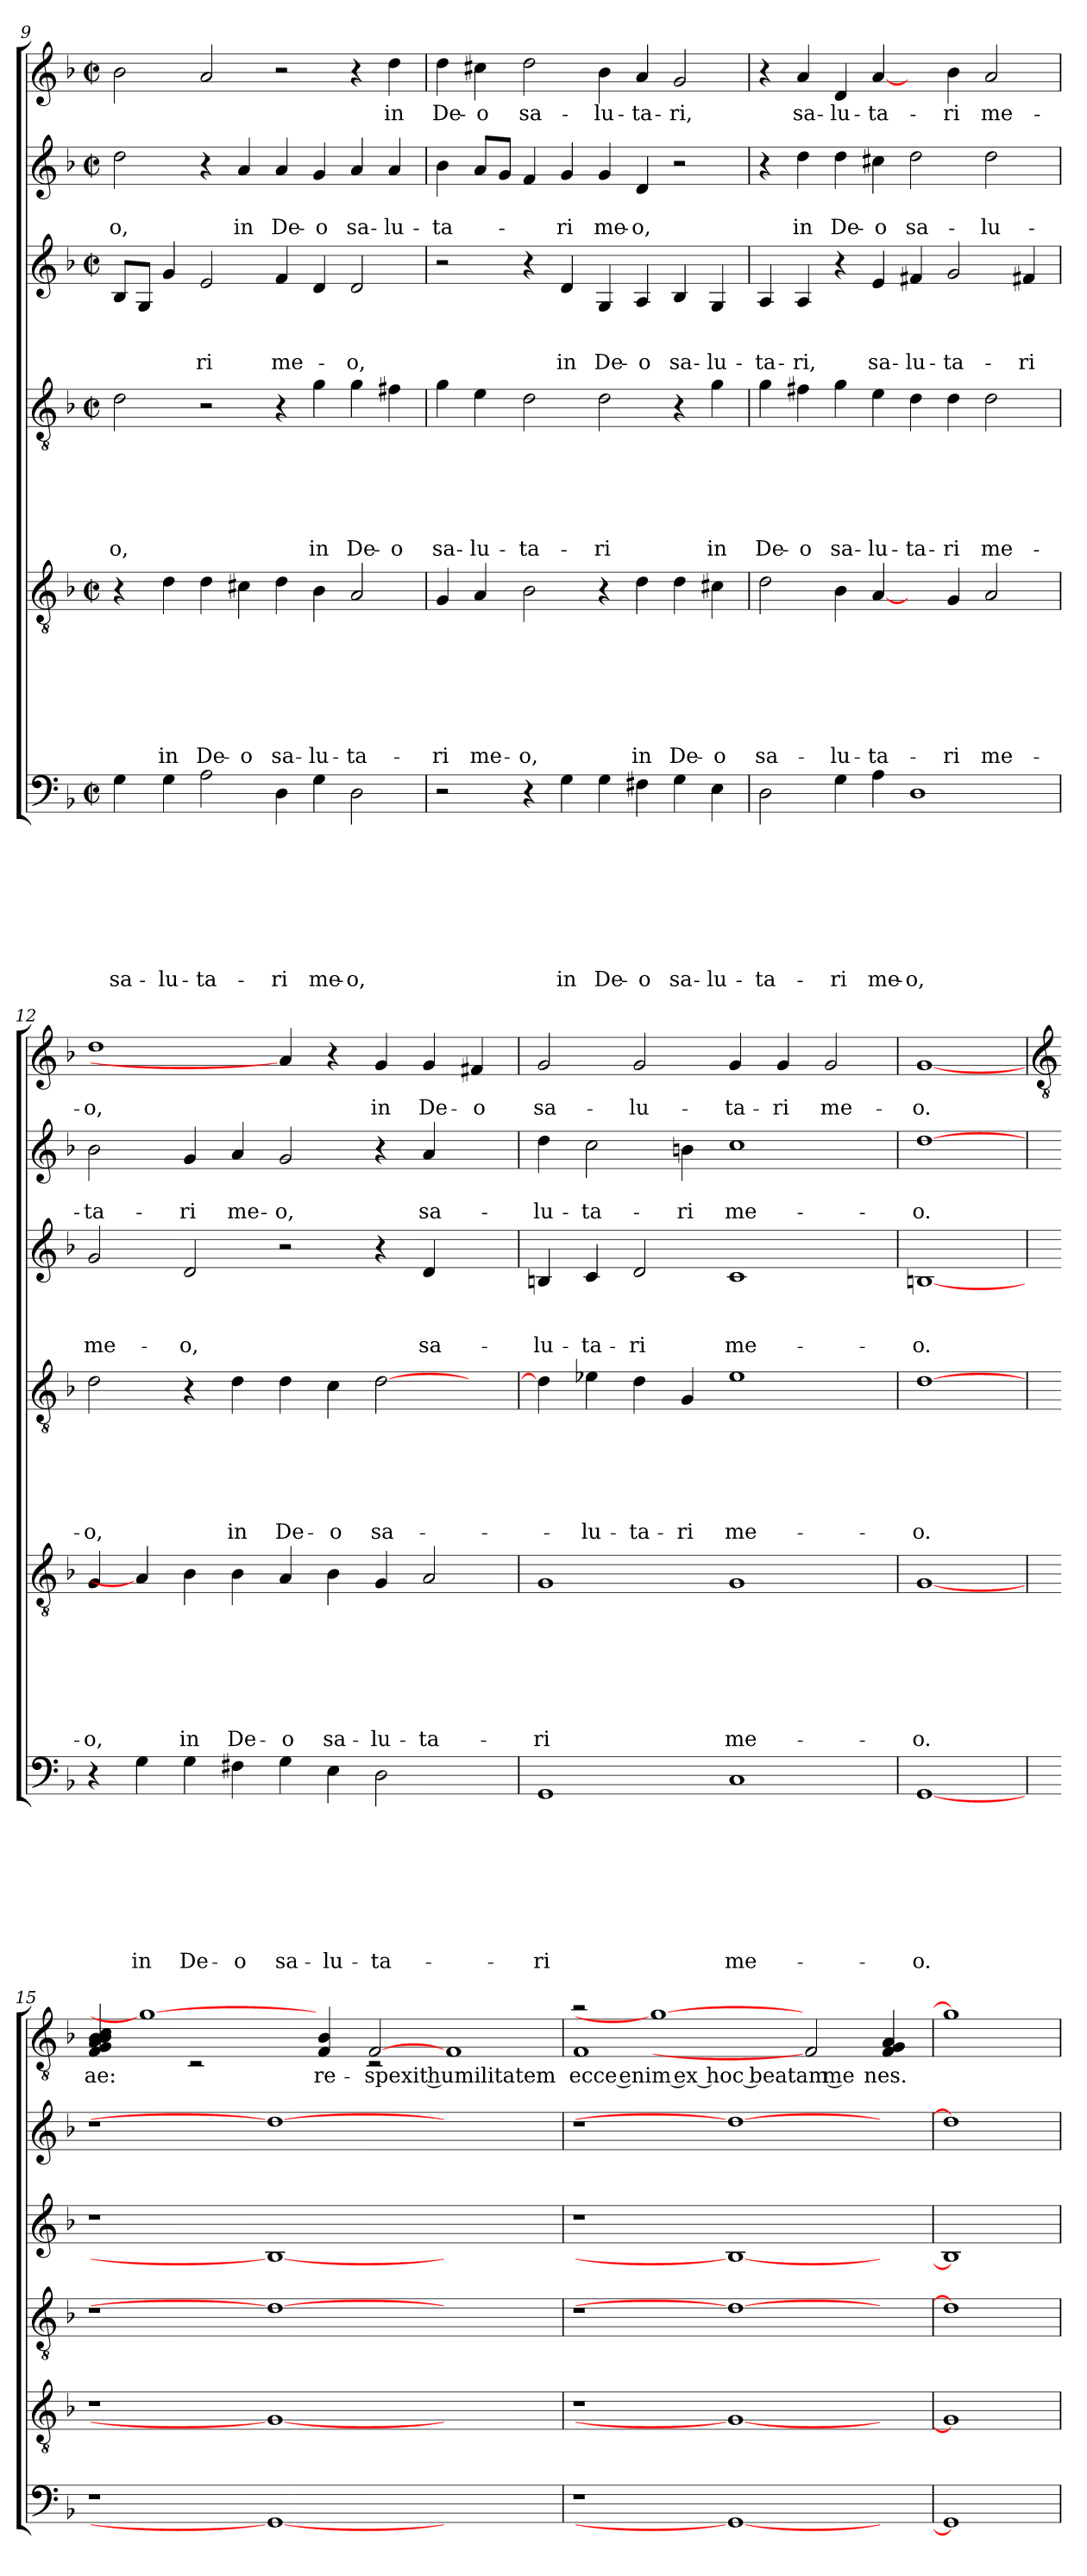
**kern	**text	**text	**text	**text	**text	**text	**text	**text	**kern	**text	**text	**text	**text	**text	**text	**text	**kern	**text	**text	**text	**text	**text	**text	**kern	**text	**text	**text	**kern	**text	**text	**kern	**text
*part6	*part6	*part6	*part6	*part6	*part6	*part6	*part6	*part6	*part5	*part5	*part5	*part5	*part5	*part5	*part5	*part5	*part4	*part4	*part4	*part4	*part4	*part4	*part4	*part3	*part3	*part3	*part3	*part2	*part2	*part2	*part1	*part1
*staff6	*staff6	*staff6	*staff6	*staff6	*staff6	*staff6	*staff6	*staff6	*staff5	*staff5	*staff5	*staff5	*staff5	*staff5	*staff5	*staff5	*staff4	*staff4	*staff4	*staff4	*staff4	*staff4	*staff4	*staff3	*staff3	*staff3	*staff3	*staff2	*staff2	*staff2	*staff1	*staff1
*clefF4	*	*	*	*	*	*	*	*	*clefGv2	*	*	*	*	*	*	*	*clefGv2	*	*	*	*	*	*	*clefG2	*	*	*	*clefG2	*	*	*clefG2	*
*k[b-]	*	*	*	*	*	*	*	*	*k[b-]	*	*	*	*	*	*	*	*k[b-]	*	*	*	*	*	*	*k[b-]	*	*	*	*k[b-]	*	*	*k[b-]	*
*F:	*	*	*	*	*	*	*	*	*F:	*	*	*	*	*	*	*	*F:	*	*	*	*	*	*	*F:	*	*	*	*F:	*	*	*F:	*
*M2/2	*	*	*	*	*	*	*	*	*M2/2	*	*	*	*	*	*	*	*M2/2	*	*	*	*	*	*	*M2/2	*	*	*	*M2/2	*	*	*M2/2	*
*met(c|)	*	*	*	*	*	*	*	*	*met(c|)	*	*	*	*	*	*	*	*met(c|)	*	*	*	*	*	*	*met(c|)	*	*	*	*met(c|)	*	*	*met(c|)	*
=9	=9	=9	=9	=9	=9	=9	=9	=9	=9	=9	=9	=9	=9	=9	=9	=9	=9	=9	=9	=9	=9	=9	=9	=9	=9	=9	=9	=9	=9	=9	=9	=9
!	!	!	!	!	!	!	!	!LO:LY:b	!	!	!	!	!	!	!	!	!	!	!	!	!	!	!LO:LY:b	!	!	!	!	!	!	!LO:LY:b	!	!
4G\	.	.	.	.	.	.	.	sa-	4r	.	.	.	.	.	.	.	2d\	.	.	.	.	.	-o,	8B-/L	.	.	.	2dd\	.	-o,	2b-\	.
.	.	.	.	.	.	.	.	.	.	.	.	.	.	.	.	.	.	.	.	.	.	.	.	8G/J	.	.	.	.	.	.	.	.
!	!	!	!	!	!	!	!	!LO:LY:b	!	!	!	!	!	!	!	!LO:LY:b	!	!	!	!	!	!	!	!	!	!	!	!	!	!	!	!
4G\	.	.	.	.	.	.	.	-lu-	4d\	.	.	.	.	.	.	in	.	.	.	.	.	.	.	4g/	.	.	.	.	.	.	.	.
!	!	!	!	!	!	!	!	!LO:LY:b	!	!	!	!	!	!	!	!LO:LY:b	!	!	!	!	!	!	!	!	!	!	!LO:LY:b	!	!	!	!	!
2A\	.	.	.	.	.	.	.	-ta-	4d\	.	.	.	.	.	.	De-	2r	.	.	.	.	.	.	2e/	.	.	-ri	4r	.	.	2a/	.
!	!	!	!	!	!	!	!	!	!	!	!	!	!	!	!	!LO:LY:b	!	!	!	!	!	!	!	!	!	!	!	!	!	!LO:LY:b	!	!
.	.	.	.	.	.	.	.	.	4c#X\	.	.	.	.	.	.	-o	.	.	.	.	.	.	.	.	.	.	.	4a/	.	in	.	.
!	!	!	!	!	!	!	!	!LO:LY:b	!	!	!	!	!	!	!	!LO:LY:b	!	!	!	!	!	!	!	!	!	!	!LO:LY:b	!	!	!LO:LY:b	!	!
4D\	.	.	.	.	.	.	.	-ri	4d\	.	.	.	.	.	.	sa-	4r	.	.	.	.	.	.	4f/	.	.	me-	4a/	.	De-	2r	.
!	!	!	!	!	!	!	!	!LO:LY:b	!	!	!	!	!	!	!	!LO:LY:b	!	!	!	!	!	!	!LO:LY:b	!	!	!	!	!	!	!LO:LY:b	!	!
4G\	.	.	.	.	.	.	.	me-	4B-\	.	.	.	.	.	.	-lu-	4g\	.	.	.	.	.	in	4d/	.	.	.	4g/	.	-o	.	.
!	!	!	!	!	!	!	!	!LO:LY:b	!	!	!	!	!	!	!	!LO:LY:b	!	!	!	!	!	!	!LO:LY:b	!	!	!	!LO:LY:b	!	!	!LO:LY:b	!	!
2D\	.	.	.	.	.	.	.	-o,	2A/	.	.	.	.	.	.	-ta-	4g\	.	.	.	.	.	De-	2d/	.	.	-o,	4a/	.	sa-	4r	.
!	!	!	!	!	!	!	!	!	!	!	!	!	!	!	!	!	!	!	!	!	!	!	!LO:LY:b	!	!	!	!	!	!	!LO:LY:b	!	!LO:LY:b
.	.	.	.	.	.	.	.	.	.	.	.	.	.	.	.	.	4f#X\	.	.	.	.	.	-o	.	.	.	.	4a/	.	-lu-	4dd\	in
=10	=10	=10	=10	=10	=10	=10	=10	=10	=10	=10	=10	=10	=10	=10	=10	=10	=10	=10	=10	=10	=10	=10	=10	=10	=10	=10	=10	=10	=10	=10	=10	=10
!	!	!	!	!	!	!	!	!	!	!	!	!	!	!	!	!LO:LY:b	!	!	!	!	!	!	!LO:LY:b	!	!	!	!	!	!	!LO:LY:b	!	!LO:LY:b
2r	.	.	.	.	.	.	.	.	4G/	.	.	.	.	.	.	-ri	4g\	.	.	.	.	.	sa-	2r	.	.	.	4b-\	.	-ta-	4dd\	De-
!	!	!	!	!	!	!	!	!	!	!	!	!	!	!	!	!LO:LY:b	!	!	!	!	!	!	!LO:LY:b	!	!	!	!	!	!	!	!	!LO:LY:b
.	.	.	.	.	.	.	.	.	4A/	.	.	.	.	.	.	me-	4e\	.	.	.	.	.	-lu-	.	.	.	.	8a/L	.	.	4cc#X\	-o
.	.	.	.	.	.	.	.	.	.	.	.	.	.	.	.	.	.	.	.	.	.	.	.	.	.	.	.	8g/J	.	.	.	.
!	!	!	!	!	!	!	!	!	!	!	!	!	!	!	!	!LO:LY:b	!	!	!	!	!	!	!LO:LY:b	!	!	!	!	!	!	!	!	!LO:LY:b
4r	.	.	.	.	.	.	.	.	2B-\	.	.	.	.	.	.	-o,	2d\	.	.	.	.	.	-ta-	4r	.	.	.	4f/	.	.	2dd\	sa-
!	!	!	!	!	!	!	!	!LO:LY:b	!	!	!	!	!	!	!	!	!	!	!	!	!	!	!	!	!	!	!LO:LY:b	!	!	!LO:LY:b	!	!
4G\	.	.	.	.	.	.	.	in	.	.	.	.	.	.	.	.	.	.	.	.	.	.	.	4d/	.	.	in	4g/	.	-ri	.	.
!	!	!	!	!	!	!	!	!LO:LY:b	!	!	!	!	!	!	!	!	!	!	!	!	!	!	!LO:LY:b	!	!	!	!LO:LY:b	!	!	!LO:LY:b	!	!LO:LY:b
4G\	.	.	.	.	.	.	.	De-	4r	.	.	.	.	.	.	.	2d\	.	.	.	.	.	-ri	4G/	.	.	De-	4g/	.	me-	4b-\	-lu-
!	!	!	!	!	!	!	!	!LO:LY:b	!	!	!	!	!	!	!	!LO:LY:b	!	!	!	!	!	!	!	!	!	!	!LO:LY:b	!	!	!LO:LY:b	!	!LO:LY:b
4F#X\	.	.	.	.	.	.	.	-o	4d\	.	.	.	.	.	.	in	.	.	.	.	.	.	.	4A/	.	.	-o	4d/	.	-o,	4a/	-ta-
!	!	!	!	!	!	!	!	!LO:LY:b	!	!	!	!	!	!	!	!LO:LY:b	!	!	!	!	!	!	!	!	!	!	!LO:LY:b	!	!	!	!	!LO:LY:b
4G\	.	.	.	.	.	.	.	sa-	4d\	.	.	.	.	.	.	De-	4r	.	.	.	.	.	.	4B-/	.	.	sa-	2r	.	.	2g/	-ri,
!	!	!	!	!	!	!	!	!LO:LY:b	!	!	!	!	!	!	!	!LO:LY:b	!	!	!	!	!	!	!LO:LY:b	!	!	!	!LO:LY:b	!	!	!	!	!
4E\	.	.	.	.	.	.	.	-lu-	4c#X\	.	.	.	.	.	.	-o	4g\	.	.	.	.	.	in	4G/	.	.	-lu-	.	.	.	.	.
!!LO:LB:g=z
=11	=11	=11	=11	=11	=11	=11	=11	=11	=11	=11	=11	=11	=11	=11	=11	=11	=11	=11	=11	=11	=11	=11	=11	=11	=11	=11	=11	=11	=11	=11	=11	=11
!	!	!	!	!	!	!	!	!LO:LY:b	!	!	!	!	!	!	!	!LO:LY:b	!	!	!	!	!	!	!LO:LY:b	!	!	!	!LO:LY:b	!	!	!	!	!
2D\	.	.	.	.	.	.	.	-ta-	2d\	.	.	.	.	.	.	sa-	4g\	.	.	.	.	.	De-	4A/	.	.	-ta-	4r	.	.	4r	.
!	!	!	!	!	!	!	!	!	!	!	!	!	!	!	!	!	!	!	!	!	!	!	!LO:LY:b	!	!	!	!LO:LY:b	!	!	!LO:LY:b	!	!LO:LY:b
.	.	.	.	.	.	.	.	.	.	.	.	.	.	.	.	.	4f#X\	.	.	.	.	.	-o	4A/	.	.	-ri,	4dd\	.	in	4a/	sa-
!	!	!	!	!	!	!	!	!LO:LY:b	!	!	!	!	!	!	!	!LO:LY:b	!	!	!	!	!	!	!LO:LY:b	!	!	!	!	!	!	!LO:LY:b	!	!LO:LY:b
4G\	.	.	.	.	.	.	.	-ri	4B-\	.	.	.	.	.	.	-lu-	4g\	.	.	.	.	.	sa-	4r	.	.	.	4dd\	.	De-	4d/	-lu-
!	!	!	!	!	!	!	!	!LO:LY:b	!	!	!	!	!	!	!	!LO:LY:b	!	!	!	!	!	!	!LO:LY:b	!	!	!	!LO:LY:b	!	!	!LO:LY:b	!	!LO:LY:b
4A\	.	.	.	.	.	.	.	me-	[4A/	.	.	.	.	.	.	-ta-	4e\	.	.	.	.	.	-lu-	4e/	.	.	sa-	4cc#X\	.	-o	[4a/	-ta-
!	!	!	!	!	!	!	!	!LO:LY:b	!	!	!	!	!	!	!	!	!	!	!	!	!	!	!LO:LY:b	!	!	!	!LO:LY:b	!	!	!LO:LY:b	!	!
1D	.	.	.	.	.	.	.	-o,	4ryy	.	.	.	.	.	.	.	4d\	.	.	.	.	.	-ta-	4f#X/	.	.	-lu-	2dd\	.	sa-	4ryy	.
!	!	!	!	!	!	!	!	!	!	!	!	!	!	!	!	!LO:LY:b	!	!	!	!	!	!	!LO:LY:b	!	!	!	!LO:LY:b	!	!	!	!	!LO:LY:b
.	.	.	.	.	.	.	.	.	4G/	.	.	.	.	.	.	-ri	4d\	.	.	.	.	.	-ri	2g/	.	.	-ta-	.	.	.	4b-\	-ri
!	!	!	!	!	!	!	!	!	!	!	!	!	!	!	!	!LO:LY:b	!	!	!	!	!	!	!LO:LY:b	!	!	!	!	!	!	!LO:LY:b	!	!LO:LY:b
.	.	.	.	.	.	.	.	.	2A/	.	.	.	.	.	.	me-	2d\	.	.	.	.	.	me-	.	.	.	.	2dd\	.	-lu-	2a/	me-
!	!	!	!	!	!	!	!	!	!	!	!	!	!	!	!	!	!	!	!	!	!	!	!	!	!	!	!LO:LY:b	!	!	!	!	!
.	.	.	.	.	.	.	.	.	.	.	.	.	.	.	.	.	.	.	.	.	.	.	.	4f#X/	.	.	-ri	.	.	.	.	.
=12	=12	=12	=12	=12	=12	=12	=12	=12	=12	=12	=12	=12	=12	=12	=12	=12	=12	=12	=12	=12	=12	=12	=12	=12	=12	=12	=12	=12	=12	=12	=12	=12
!	!	!	!	!	!	!	!	!	!	!	!	!	!	!	!	!LO:LY:b	!	!	!	!	!	!	!LO:LY:b	!	!	!	!LO:LY:b	!	!	!LO:LY:b	!	!LO:LY:b
4r	.	.	.	.	.	.	.	.	4G/	.	.	.	.	.	.	-o,	2d\	.	.	.	.	.	-o,	2g/	.	.	me-	2b-\	.	-ta-	1dd	-o,
!	!	!	!	!	!	!	!	!LO:LY:b	!	!	!	!	!	!	!	!	!	!	!	!	!	!	!	!	!	!	!	!	!	!	!	!
4G\	.	.	.	.	.	.	.	in	4A/]	.	.	.	.	.	.	.	.	.	.	.	.	.	.	.	.	.	.	.	.	.	.	.
!	!	!	!	!	!	!	!	!LO:LY:b	!	!	!	!	!	!	!	!LO:LY:b	!	!	!	!	!	!	!	!	!	!	!LO:LY:b	!	!	!LO:LY:b	!	!
4G\	.	.	.	.	.	.	.	De-	4B-\	.	.	.	.	.	.	in	4r	.	.	.	.	.	.	2d/	.	.	-o,	4g/	.	-ri	.	.
!	!	!	!	!	!	!	!	!LO:LY:b	!	!	!	!	!	!	!	!LO:LY:b	!	!	!	!	!	!	!LO:LY:b	!	!	!	!	!	!	!LO:LY:b	!	!
4F#X\	.	.	.	.	.	.	.	-o	4B-\	.	.	.	.	.	.	De-	4d\	.	.	.	.	.	in	.	.	.	.	4a/	.	me-	.	.
!	!	!	!	!	!	!	!	!LO:LY:b	!	!	!	!	!	!	!	!LO:LY:b	!	!	!	!	!	!	!LO:LY:b	!	!	!	!	!	!	!LO:LY:b	!	!
4G\	.	.	.	.	.	.	.	sa-	4A/	.	.	.	.	.	.	-o	4d\	.	.	.	.	.	De-	2r	.	.	.	2g/	.	-o,	4a/]	.
!	!	!	!	!	!	!	!	!LO:LY:b	!	!	!	!	!	!	!	!LO:LY:b	!	!	!	!	!	!	!LO:LY:b	!	!	!	!	!	!	!	!	!
4E\	.	.	.	.	.	.	.	-lu-	4B-\	.	.	.	.	.	.	sa-	4c\	.	.	.	.	.	-o	.	.	.	.	.	.	.	4r	.
!	!	!	!	!	!	!	!	!LO:LY:b	!	!	!	!	!	!	!	!LO:LY:b	!	!	!	!	!	!	!LO:LY:b	!	!	!	!	!	!	!	!	!LO:LY:b
2D\	.	.	.	.	.	.	.	-ta-	4G/	.	.	.	.	.	.	-lu-	[>2d\	.	.	.	.	.	sa-	4r	.	.	.	4r	.	.	4g/	in
!	!	!	!	!	!	!	!	!	!	!	!	!	!	!	!	!LO:LY:b	!	!	!	!	!	!	!	!	!	!	!LO:LY:b	!	!	!LO:LY:b	!	!LO:LY:b
.	.	.	.	.	.	.	.	.	2A/	.	.	.	.	.	.	-ta-	.	.	.	.	.	.	.	4d/	.	.	sa-	4a/	.	sa-	4g/	De-
!	!	!	!	!	!	!	!	!	!	!	!	!	!	!	!	!	!	!	!	!	!	!	!	!	!	!	!	!	!	!	!	!LO:LY:b
4ryy	.	.	.	.	.	.	.	.	.	.	.	.	.	.	.	.	4ryy	.	.	.	.	.	.	4ryy	.	.	.	4ryy	.	.	4f#X/	-o
=13	=13	=13	=13	=13	=13	=13	=13	=13	=13	=13	=13	=13	=13	=13	=13	=13	=13	=13	=13	=13	=13	=13	=13	=13	=13	=13	=13	=13	=13	=13	=13	=13
!	!	!	!	!	!	!	!	!LO:LY:b	!	!	!	!	!	!	!	!LO:LY:b	!	!	!	!	!	!	!	!	!	!	!LO:LY:b	!	!	!LO:LY:b	!	!LO:LY:b
1GG	.	.	.	.	.	.	.	-ri	1G	.	.	.	.	.	.	-ri	4d\]	.	.	.	.	.	.	4Bn/	.	.	-lu-	4dd\	.	-lu-	2g/	sa-
!	!	!	!	!	!	!	!	!	!	!	!	!	!	!	!	!	!	!	!	!	!	!	!LO:LY:b	!	!	!	!LO:LY:b	!	!	!LO:LY:b	!	!
.	.	.	.	.	.	.	.	.	.	.	.	.	.	.	.	.	4e-X\	.	.	.	.	.	-lu-	4c/	.	.	-ta-	2cc\	.	-ta-	.	.
!	!	!	!	!	!	!	!	!	!	!	!	!	!	!	!	!	!	!	!	!	!	!	!LO:LY:b	!	!	!	!LO:LY:b	!	!	!	!	!LO:LY:b
.	.	.	.	.	.	.	.	.	.	.	.	.	.	.	.	.	4d\	.	.	.	.	.	-ta-	2d/	.	.	-ri	.	.	.	2g/	-lu-
!	!	!	!	!	!	!	!	!	!	!	!	!	!	!	!	!	!	!	!	!	!	!	!LO:LY:b	!	!	!	!	!	!	!LO:LY:b	!	!
.	.	.	.	.	.	.	.	.	.	.	.	.	.	.	.	.	4G/	.	.	.	.	.	-ri	.	.	.	.	4bn\	.	-ri	.	.
!	!	!	!	!	!	!	!	!LO:LY:b	!	!	!	!	!	!	!	!LO:LY:b	!	!	!	!	!	!	!LO:LY:b	!	!	!	!LO:LY:b	!	!	!LO:LY:b	!	!LO:LY:b
1C	.	.	.	.	.	.	.	me-	1G	.	.	.	.	.	.	me-	1e-	.	.	.	.	.	me-	1c	.	.	me-	1cc	.	me-	4g/	-ta-
!	!	!	!	!	!	!	!	!	!	!	!	!	!	!	!	!	!	!	!	!	!	!	!	!	!	!	!	!	!	!	!	!LO:LY:b
.	.	.	.	.	.	.	.	.	.	.	.	.	.	.	.	.	.	.	.	.	.	.	.	.	.	.	.	.	.	.	4g/	-ri
!	!	!	!	!	!	!	!	!	!	!	!	!	!	!	!	!	!	!	!	!	!	!	!	!	!	!	!	!	!	!	!	!LO:LY:b
.	.	.	.	.	.	.	.	.	.	.	.	.	.	.	.	.	.	.	.	.	.	.	.	.	.	.	.	.	.	.	2g/	me-
=14	=14	=14	=14	=14	=14	=14	=14	=14	=14	=14	=14	=14	=14	=14	=14	=14	=14	=14	=14	=14	=14	=14	=14	=14	=14	=14	=14	=14	=14	=14	=14	=14
!	!	!	!	!	!	!	!	!LO:LY:b	!	!	!	!	!	!	!	!LO:LY:b	!	!	!	!	!	!	!LO:LY:b	!	!	!	!LO:LY:b	!	!	!LO:LY:b	!	!LO:LY:b
[1GG	.	.	.	.	.	.	.	-o.	[1G	.	.	.	.	.	.	-o.	[1d	.	.	.	.	.	-o.	[1Bn	.	.	-o.	[1dd	.	-o.	[1g	-o.
!!LO:LB:g=z
=15	=15	=15	=15	=15	=15	=15	=15	=15	=15	=15	=15	=15	=15	=15	=15	=15	=15	=15	=15	=15	=15	=15	=15	=15	=15	=15	=15	=15	=15	=15	=15	=15
*	*	*	*	*	*	*	*	*	*	*	*	*	*	*	*	*	*	*	*	*	*	*	*	*	*	*	*	*	*	*	*clefGv2	*
!	!	!	!	!	!	!	!	!	!	!	!	!	!	!	!	!	!	!	!	!	!	!	!	!	!	!	!	!	!	!	!LO:N:n=1:head=solid	!
!	!	!	!	!	!	!	!	!	!	!	!	!	!	!	!	!	!	!	!	!	!	!	!	!	!	!	!	!	!	!	!LO:N:n=2:head=solid	!
!	!	!	!	!	!	!	!	!	!	!	!	!	!	!	!	!	!	!	!	!	!	!	!	!	!	!	!	!	!	!	!LO:N:n=3:head=solid	!
!	!	!	!	!	!	!	!	!	!	!	!	!	!	!	!	!	!	!	!	!	!	!	!	!	!	!	!	!	!	!	!LO:N:n=4:head=solid	!
!	!	!	!	!	!	!	!	!	!	!	!	!	!	!	!	!	!	!	!	!	!	!	!	!	!	!	!	!	!	!	!LO:N:n=5:head=solid	!
!	!	!	!	!	!	!	!	!	!	!	!	!	!	!	!	!	!	!	!	!	!	!	!	!	!	!	!	!	!	!	!LO:N:n=6:head=solid	!LO:LY:b:rj
*	*	*	*	*	*	*	*	*	*	*	*	*	*	*	*	*	*	*	*	*	*	*	*	*	*	*	*	*	*	*	*^	*
1r	.	.	.	.	.	.	.	.	1r	.	.	.	.	.	.	.	1r	.	.	.	.	.	.	1r	.	.	.	1r	.	.	4F/ 4G/ 4A/ 4B-/ 4B-/ 4c/	2ryy	-ae:
.	.	.	.	.	.	.	.	.	.	.	.	.	.	.	.	.	.	.	.	.	.	.	.	.	.	.	.	.	.	.	1g_	.	.
.	.	.	.	.	.	.	.	.	.	.	.	.	.	.	.	.	.	.	.	.	.	.	.	.	.	.	.	.	.	.	.	2rC	.
1GG_	.	.	.	.	.	.	.	.	1G_	.	.	.	.	.	.	.	1d_	.	.	.	.	.	.	1B_	.	.	.	1dd_	.	.	.	2ryy	.
!	!	!	!	!	!	!	!	!	!	!	!	!	!	!	!	!	!	!	!	!	!	!	!	!	!	!	!	!	!	!	!LO:N:n=1:head=solid	!	!
!	!	!	!	!	!	!	!	!	!	!	!	!	!	!	!	!	!	!	!	!	!	!	!	!	!	!	!	!	!	!	!LO:N:n=2:head=solid	!	!LO:LY:b
.	.	.	.	.	.	.	.	.	.	.	.	.	.	.	.	.	.	.	.	.	.	.	.	.	.	.	.	.	.	.	4F/ 4B-/	.	re-
!	!	!	!	!	!	!	!	!	!	!	!	!	!	!	!	!	!	!	!	!	!	!	!	!	!	!	!	!	!	!	!	!	!LO:LY:b
.	.	.	.	.	.	.	.	.	.	.	.	.	.	.	.	.	.	.	.	.	.	.	.	.	.	.	.	.	.	.	[2F	2rC	-spexit humilitatem
1ryy	.	.	.	.	.	.	.	.	1ryy	.	.	.	.	.	.	.	1ryy	.	.	.	.	.	.	1ryy	.	.	.	1ryy	.	.	1F	1ryy	.
=16	=16	=16	=16	=16	=16	=16	=16	=16	=16	=16	=16	=16	=16	=16	=16	=16	=16	=16	=16	=16	=16	=16	=16	=16	=16	=16	=16	=16	=16	=16	=16	=16	=16
!	!	!	!	!	!	!	!	!	!	!	!	!	!	!	!	!	!	!	!	!	!	!	!	!	!	!	!	!	!	!	!	!	!LO:LY:b
1r	.	.	.	.	.	.	.	.	1r	.	.	.	.	.	.	.	1r	.	.	.	.	.	.	1r	.	.	.	1r	.	.	2ra	1F	ecce enim ex hoc beatam me
.	.	.	.	.	.	.	.	.	.	.	.	.	.	.	.	.	.	.	.	.	.	.	.	.	.	.	.	.	.	.	1g_	.	.
1GG_	.	.	.	.	.	.	.	.	1G_	.	.	.	.	.	.	.	1d_	.	.	.	.	.	.	1B_	.	.	.	1dd_	.	.	.	1ryy	.
.	.	.	.	.	.	.	.	.	.	.	.	.	.	.	.	.	.	.	.	.	.	.	.	.	.	.	.	.	.	.	2F]	.	.
!	!	!	!	!	!	!	!	!	!	!	!	!	!	!	!	!	!	!	!	!	!	!	!	!	!	!	!	!	!	!	!LO:N:n=1:head=solid	!	!
!	!	!	!	!	!	!	!	!	!	!	!	!	!	!	!	!	!	!	!	!	!	!	!	!	!	!	!	!	!	!	!LO:N:n=2:head=solid	!	!
!	!	!	!	!	!	!	!	!	!	!	!	!	!	!	!	!	!	!	!	!	!	!	!	!	!	!	!	!	!	!	!LO:N:n=3:head=solid	!	!LO:LY:b:rj
4ryy	.	.	.	.	.	.	.	.	4ryy	.	.	.	.	.	.	.	4ryy	.	.	.	.	.	.	4ryy	.	.	.	4ryy	.	.	4F/ 4G/ 4A/	4ryy	-nes.
*	*	*	*	*	*	*	*	*	*	*	*	*	*	*	*	*	*	*	*	*	*	*	*	*	*	*	*	*	*	*	*v	*v	*
=17	=17	=17	=17	=17	=17	=17	=17	=17	=17	=17	=17	=17	=17	=17	=17	=17	=17	=17	=17	=17	=17	=17	=17	=17	=17	=17	=17	=17	=17	=17	=17	=17
1GG]	.	.	.	.	.	.	.	.	1G]	.	.	.	.	.	.	.	1d]	.	.	.	.	.	.	1B]	.	.	.	1dd]	.	.	1g]	.
=	=	=	=	=	=	=	=	=	=	=	=	=	=	=	=	=	=	=	=	=	=	=	=	=	=	=	=	=	=	=	=	=
*-	*-	*-	*-	*-	*-	*-	*-	*-	*-	*-	*-	*-	*-	*-	*-	*-	*-	*-	*-	*-	*-	*-	*-	*-	*-	*-	*-	*-	*-	*-	*-	*-
